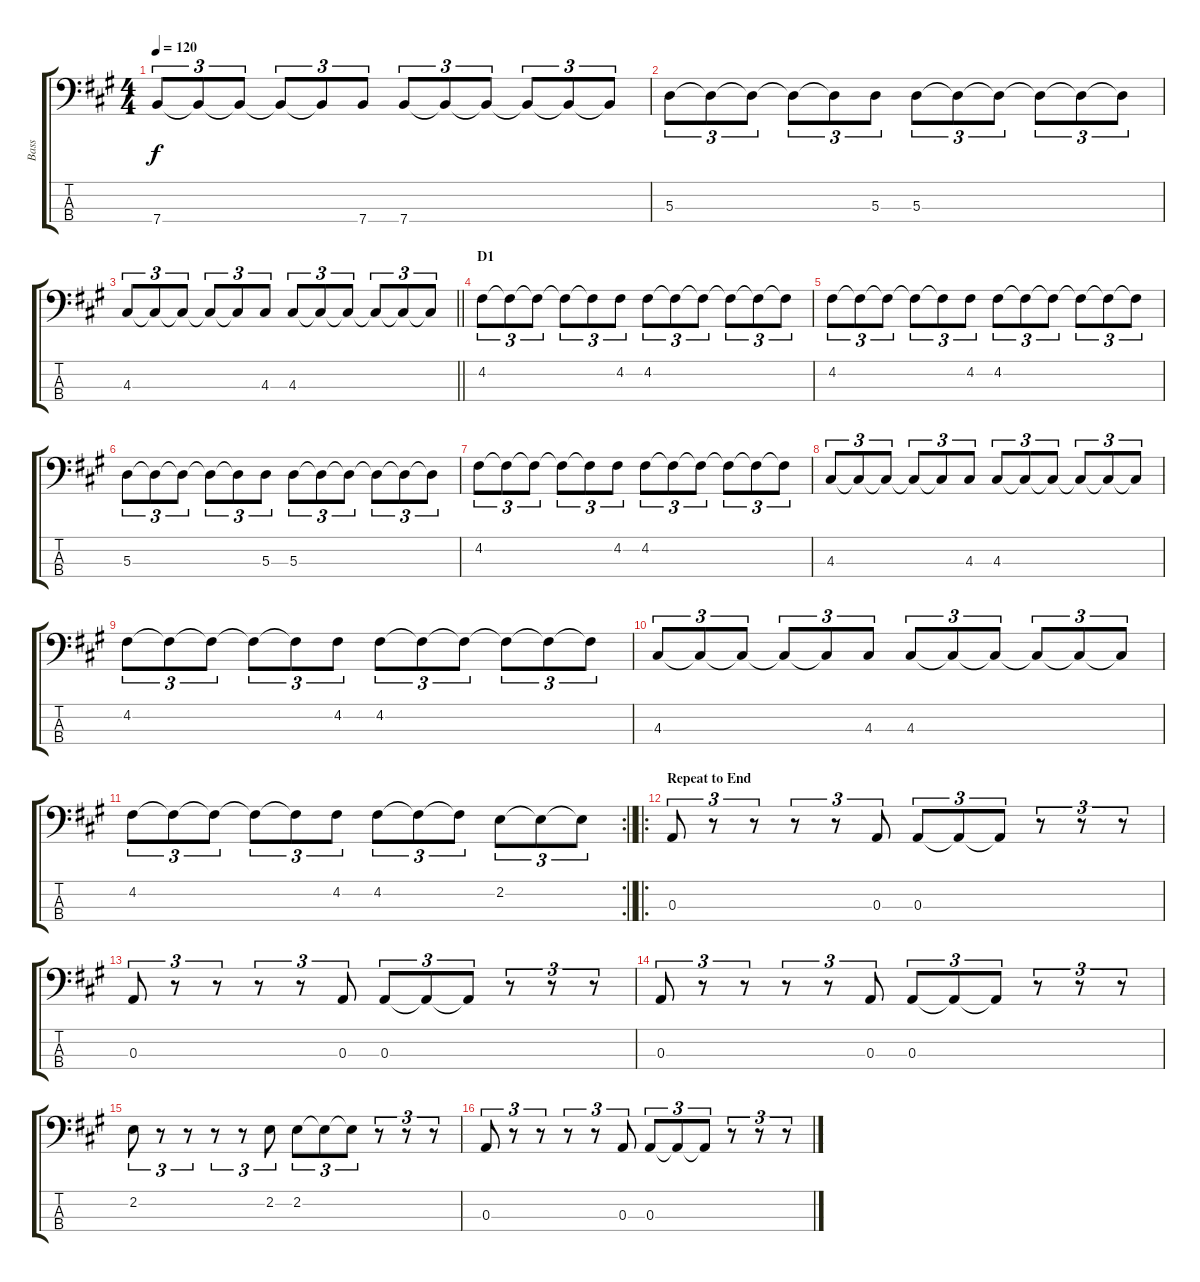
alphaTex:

\track ("Bass" "Bass") {instrument electricbassfinger}
\staff {score tabs}
\tuning (G2 D2 A1 E1) {hide}
\ts (4 4)
\tempo 120
\clef f4
\ks a
7.4.8{tu (3 2) dy f} 7.4{t}.8{tu (3 2)} 7.4{t}.8{tu (3 2)} 7.4{t}.8{tu (3 2)} 7.4{t}.8{tu (3 2)} 7.4.8{tu (3 2)} 7.4.8{tu (3 2)} 7.4{t}.8{tu (3 2)} 7.4{t}.8{tu (3 2)} 7.4{t}.8{tu (3 2)} 7.4{t}.8{tu (3 2)} 7.4{t}.8{tu (3 2)} |
5.3.8{tu (3 2)} 5.3{t}.8{tu (3 2)} 5.3{t}.8{tu (3 2)} 5.3{t}.8{tu (3 2)} 5.3{t}.8{tu (3 2)} 5.3.8{tu (3 2)} 5.3.8{tu (3 2)} 5.3{t}.8{tu (3 2)} 5.3{t}.8{tu (3 2)} 5.3{t}.8{tu (3 2)} 5.3{t}.8{tu (3 2)} 5.3{t}.8{tu (3 2)} |
\barLineRight lightlight
4.3.8{tu (3 2)} 4.3{t}.8{tu (3 2)} 4.3{t}.8{tu (3 2)} 4.3{t}.8{tu (3 2)} 4.3{t}.8{tu (3 2)} 4.3.8{tu (3 2)} 4.3.8{tu (3 2)} 4.3{t}.8{tu (3 2)} 4.3{t}.8{tu (3 2)} 4.3{t}.8{tu (3 2)} 4.3{t}.8{tu (3 2)} 4.3{t}.8{tu (3 2)} |
\section ("" "D1")
4.2.8{tu (3 2)} 4.2{t}.8{tu (3 2)} 4.2{t}.8{tu (3 2)} 4.2{t}.8{tu (3 2)} 4.2{t}.8{tu (3 2)} 4.2.8{tu (3 2)} 4.2.8{tu (3 2)} 4.2{t}.8{tu (3 2)} 4.2{t}.8{tu (3 2)} 4.2{t}.8{tu (3 2)} 4.2{t}.8{tu (3 2)} 4.2{t}.8{tu (3 2)} |
4.2.8{tu (3 2)} 4.2{t}.8{tu (3 2)} 4.2{t}.8{tu (3 2)} 4.2{t}.8{tu (3 2)} 4.2{t}.8{tu (3 2)} 4.2.8{tu (3 2)} 4.2.8{tu (3 2)} 4.2{t}.8{tu (3 2)} 4.2{t}.8{tu (3 2)} 4.2{t}.8{tu (3 2)} 4.2{t}.8{tu (3 2)} 4.2{t}.8{tu (3 2)} |
5.3.8{tu (3 2)} 5.3{t}.8{tu (3 2)} 5.3{t}.8{tu (3 2)} 5.3{t}.8{tu (3 2)} 5.3{t}.8{tu (3 2)} 5.3.8{tu (3 2)} 5.3.8{tu (3 2)} 5.3{t}.8{tu (3 2)} 5.3{t}.8{tu (3 2)} 5.3{t}.8{tu (3 2)} 5.3{t}.8{tu (3 2)} 5.3{t}.8{tu (3 2)} |
4.2.8{tu (3 2)} 4.2{t}.8{tu (3 2)} 4.2{t}.8{tu (3 2)} 4.2{t}.8{tu (3 2)} 4.2{t}.8{tu (3 2)} 4.2.8{tu (3 2)} 4.2.8{tu (3 2)} 4.2{t}.8{tu (3 2)} 4.2{t}.8{tu (3 2)} 4.2{t}.8{tu (3 2)} 4.2{t}.8{tu (3 2)} 4.2{t}.8{tu (3 2)} |
4.3.8{tu (3 2)} 4.3{t}.8{tu (3 2)} 4.3{t}.8{tu (3 2)} 4.3{t}.8{tu (3 2)} 4.3{t}.8{tu (3 2)} 4.3.8{tu (3 2)} 4.3.8{tu (3 2)} 4.3{t}.8{tu (3 2)} 4.3{t}.8{tu (3 2)} 4.3{t}.8{tu (3 2)} 4.3{t}.8{tu (3 2)} 4.3{t}.8{tu (3 2)} |
4.2.8{tu (3 2)} 4.2{t}.8{tu (3 2)} 4.2{t}.8{tu (3 2)} 4.2{t}.8{tu (3 2)} 4.2{t}.8{tu (3 2)} 4.2.8{tu (3 2)} 4.2.8{tu (3 2)} 4.2{t}.8{tu (3 2)} 4.2{t}.8{tu (3 2)} 4.2{t}.8{tu (3 2)} 4.2{t}.8{tu (3 2)} 4.2{t}.8{tu (3 2)} |
4.3.8{tu (3 2)} 4.3{t}.8{tu (3 2)} 4.3{t}.8{tu (3 2)} 4.3{t}.8{tu (3 2)} 4.3{t}.8{tu (3 2)} 4.3.8{tu (3 2)} 4.3.8{tu (3 2)} 4.3{t}.8{tu (3 2)} 4.3{t}.8{tu (3 2)} 4.3{t}.8{tu (3 2)} 4.3{t}.8{tu (3 2)} 4.3{t}.8{tu (3 2)} |
\rc 2
\barLineRight lightlight
4.2.8{tu (3 2)} 4.2{t}.8{tu (3 2)} 4.2{t}.8{tu (3 2)} 4.2{t}.8{tu (3 2)} 4.2{t}.8{tu (3 2)} 4.2.8{tu (3 2)} 4.2.8{tu (3 2)} 4.2{t}.8{tu (3 2)} 4.2{t}.8{tu (3 2)} 2.2.8{tu (3 2)} 2.2{t}.8{tu (3 2)} 2.2{t}.8{tu (3 2)} |
\ro
\section ("" "Repeat to End")
0.3.8{tu (3 2)} r.8{tu (3 2)} r.8{tu (3 2)} r.8{tu (3 2)} r.8{tu (3 2)} 0.3.8{tu (3 2)} 0.3.8{tu (3 2)} 0.3{t}.8{tu (3 2)} 0.3{t}.8{tu (3 2)} r.8{tu (3 2)} r.8{tu (3 2)} r.8{tu (3 2)} |
0.3.8{tu (3 2)} r.8{tu (3 2)} r.8{tu (3 2)} r.8{tu (3 2)} r.8{tu (3 2)} 0.3.8{tu (3 2)} 0.3.8{tu (3 2)} 0.3{t}.8{tu (3 2)} 0.3{t}.8{tu (3 2)} r.8{tu (3 2)} r.8{tu (3 2)} r.8{tu (3 2)} |
0.3.8{tu (3 2)} r.8{tu (3 2)} r.8{tu (3 2)} r.8{tu (3 2)} r.8{tu (3 2)} 0.3.8{tu (3 2)} 0.3.8{tu (3 2)} 0.3{t}.8{tu (3 2)} 0.3{t}.8{tu (3 2)} r.8{tu (3 2)} r.8{tu (3 2)} r.8{tu (3 2)} |
2.2.8{tu (3 2)} r.8{tu (3 2)} r.8{tu (3 2)} r.8{tu (3 2)} r.8{tu (3 2)} 2.2.8{tu (3 2)} 2.2.8{tu (3 2)} 2.2{t}.8{tu (3 2)} 2.2{t}.8{tu (3 2)} r.8{tu (3 2)} r.8{tu (3 2)} r.8{tu (3 2)} |
0.3.8{tu (3 2)} r.8{tu (3 2)} r.8{tu (3 2)} r.8{tu (3 2)} r.8{tu (3 2)} 0.3.8{tu (3 2)} 0.3.8{tu (3 2)} 0.3{t}.8{tu (3 2)} 0.3{t}.8{tu (3 2)} r.8{tu (3 2)} r.8{tu (3 2)} r.8{tu (3 2)}
